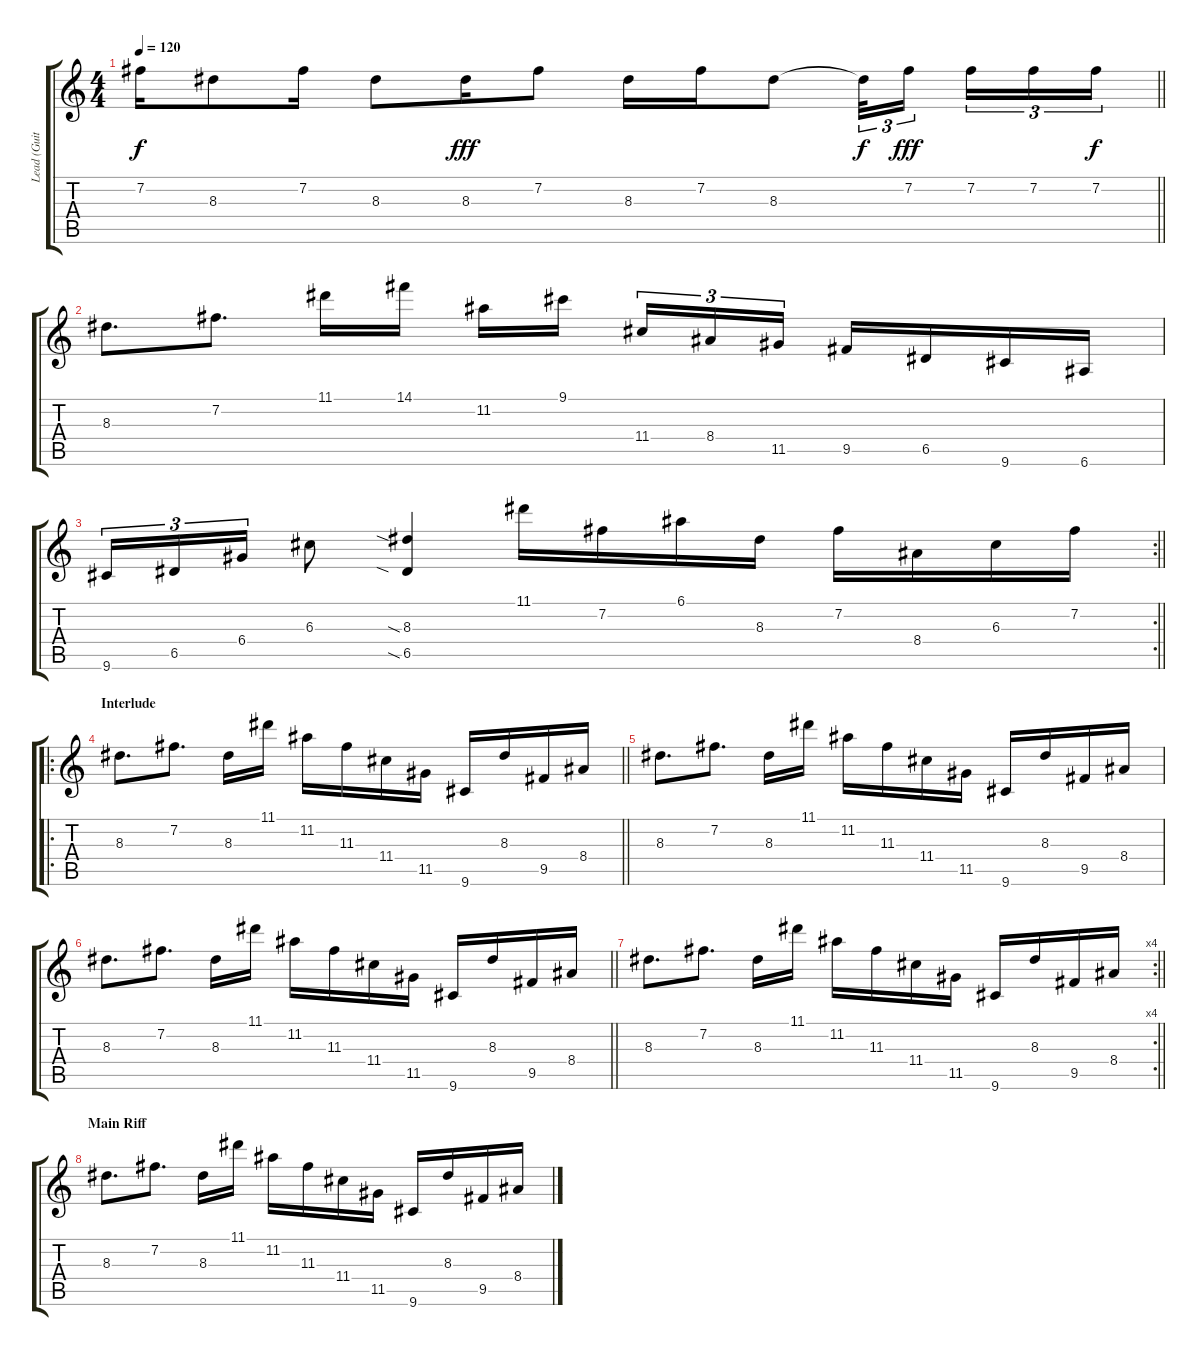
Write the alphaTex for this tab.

\track ("Lead (Guitar)" "Lead (Guit") {instrument overdrivenguitar}
\staff {score tabs}
\tuning (E4 B3 G3 D3 A2 E2) {hide}
\ts (4 4)
\tempo 120
\clef g2
\barLineRight lightlight
\ks c
7.2.16{dy f} 8.3.8 7.2.16 8.3.8 8.3.16{dy fff} 7.2.8 8.3.16 7.2.16 8.3.8 8.3{t}.32{tu (3 2) dy f} 7.2.16{tu (3 2) dy fff beam splitsecondary} 7.2.16{tu (3 2)} 7.2.16{tu (3 2)} 7.2.16{tu (3 2) dy f} |
8.3.8{d} 7.2.8{d} 11.1.16 14.1.16 11.2.16 9.1.16{beam splitsecondary} 11.4.16{tu (3 2)} 8.4.16{tu (3 2)} 11.5.16{tu (3 2)} 9.5.16 6.5.16 9.6.16 6.6.16 |
\rc 2
\barLineRight lightlight
9.6.16{tu (3 2)} 6.5.16{tu (3 2)} 6.4.16{tu (3 2)} 6.3.8 (8.3{sia} 6.5{sia}).4 11.1.16 7.2.16 6.1.16 8.3.16 7.2.16 8.4.16 6.3.16 7.2.16 |
\ro
\section ("" "Interlude")
\barLineRight lightlight
8.3.8{d balance 0} 7.2.8{d} 8.3.16 11.1.16 11.2.16 11.3.16 11.4.16 11.5.16 9.6.16 8.3.16 9.5.16 8.4.16 |
8.3.8{d} 7.2.8{d} 8.3.16 11.1.16 11.2.16 11.3.16 11.4.16 11.5.16 9.6.16 8.3.16 9.5.16 8.4.16 |
\barLineRight lightlight
8.3.8{d} 7.2.8{d} 8.3.16 11.1.16 11.2.16 11.3.16 11.4.16 11.5.16 9.6.16 8.3.16 9.5.16 8.4.16 |
\rc 4
\barLineRight lightlight
8.3.8{d} 7.2.8{d} 8.3.16 11.1.16 11.2.16 11.3.16 11.4.16 11.5.16 9.6.16 8.3.16 9.5.16 8.4.16 |
\section ("" "Main Riff")
8.3.8{d volume 12 balance 0} 7.2.8{d} 8.3.16 11.1.16 11.2.16 11.3.16 11.4.16 11.5.16 9.6.16 8.3.16 9.5.16 8.4.16
